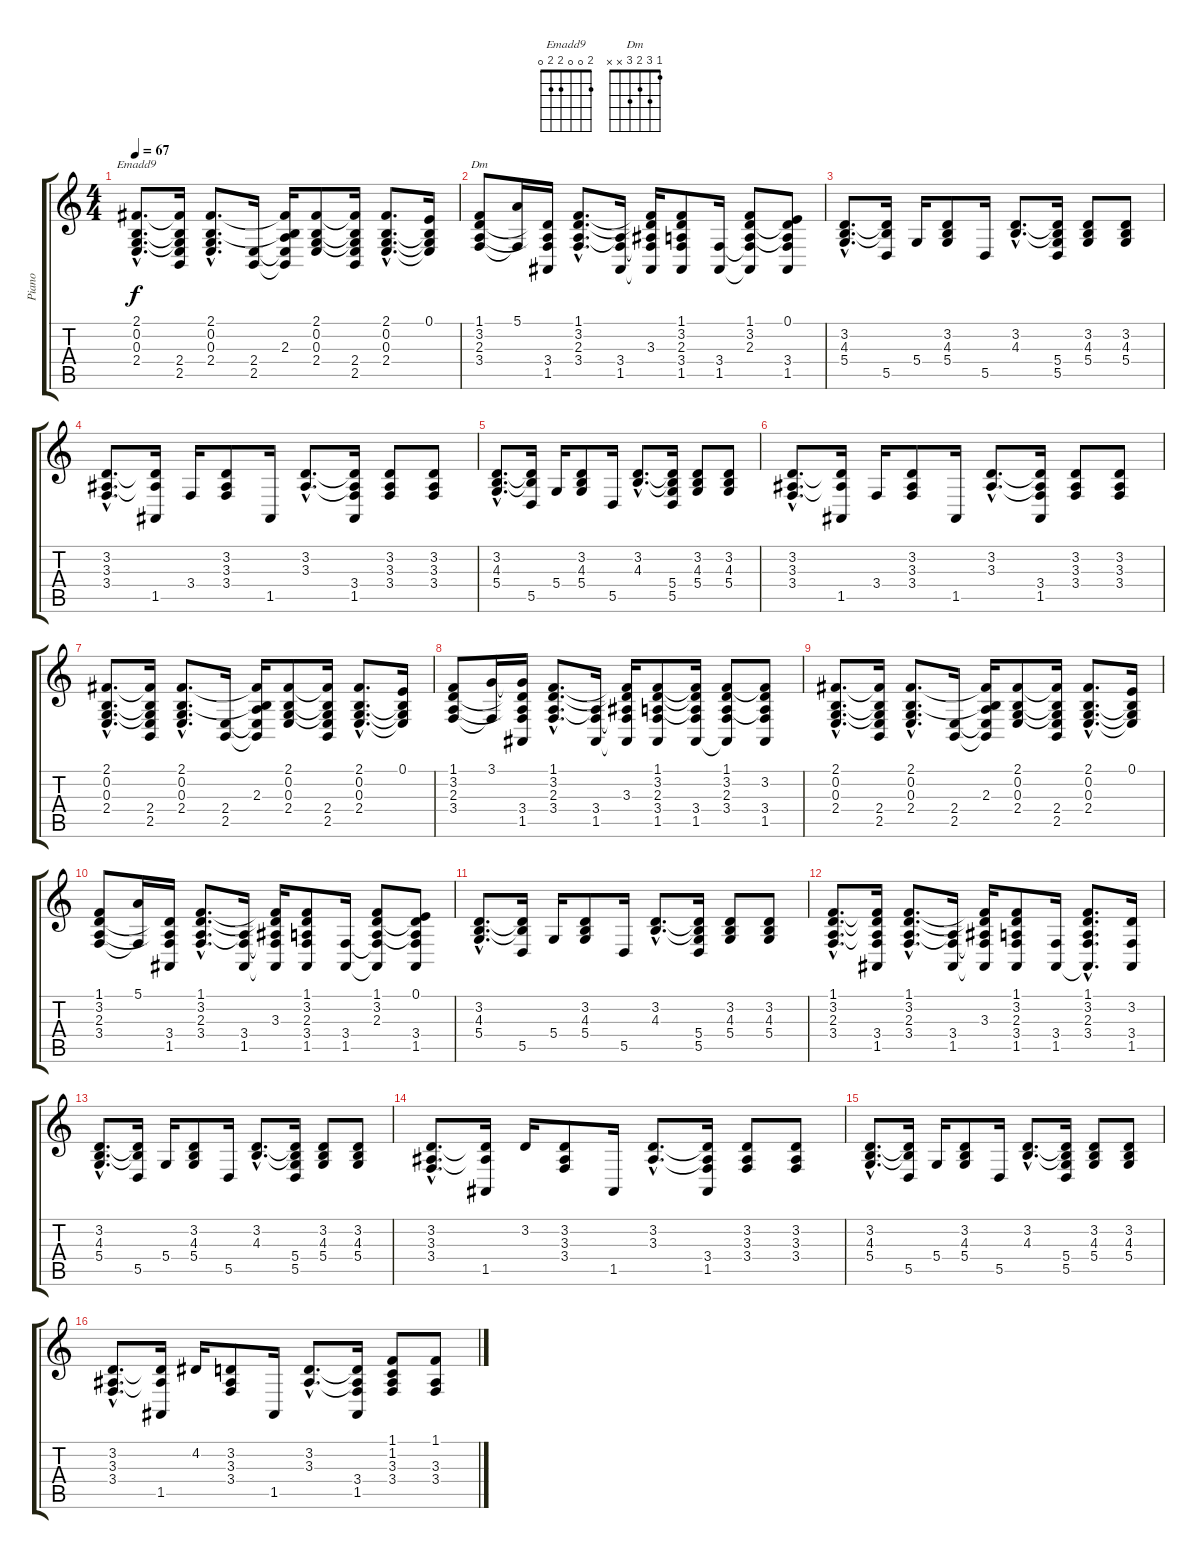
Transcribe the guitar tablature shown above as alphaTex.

\track ("Piano" "Piano") {instrument acousticgrandpiano}
\staff {score tabs}
\tuning (E4 B3 G3 D3 A2 E2) {hide}
\chord ("Emadd9" 2 0 0 2 2 0)
\chord ("Dm" 1 3 2 3 x x)
\ts (4 4)
\tempo 67
\clef g2
\ks c
(2.1{hac} 0.2{hac} 0.3{hac} 2.4{hac}).8{d ch "Emadd9" dy f} (2.1{t} 0.2{t} 0.3{t} 2.4 2.5).16 (2.1{hac} 0.2{hac} 0.3{hac} 2.4{hac}).8{d} (2.4 2.5).16 (2.1{t} 0.2{t} 2.3 2.4{t} 2.5{t}).16 (2.1 0.2 0.3 2.4).8 (2.1{t} 0.2{t} 0.3{t} 2.4 2.5).16 (2.1{hac} 0.2{hac} 0.3{hac} 2.4{hac}).8{d} (0.1 0.2{t} 0.3{t} 2.4{t}).16 |
(1.1 3.2 2.3 3.4).8{ch "Dm"} (5.1 3.4{t}).16 (3.2{t} 2.3{t} 3.4 1.5).16 (1.1{hac} 3.2{hac} 2.3{hac} 3.4{hac}).8{d} (2.3{t} 3.4 1.5).16 (1.1{t} 3.2{t} 3.3 3.4{t} 1.5{t}).16 (1.1 3.2 2.3 3.4 1.5).8 (3.4 1.5).16 (1.1 3.2 2.3 3.4{t} 1.5{t}).8 (0.1 3.2{t} 2.3{t} 3.4 1.5).8 |
(3.2{hac} 4.3{hac} 5.4{hac}).8{d} (3.2{t} 4.3{t} 5.5).16 5.4.16 (3.2 4.3 5.4).8 5.5.16 (3.2{hac} 4.3{hac}).8{d} (3.2{t} 4.3{t} 5.4 5.5).16 (3.2 4.3 5.4).8 (3.2 4.3 5.4).8 |
(3.2{hac} 3.3{hac} 3.4{hac}).8{d} (3.2{t} 3.3{t} 1.5).16 3.4.16 (3.2 3.3 3.4).8 1.5.16 (3.2{hac} 3.3{hac}).8{d} (3.2{t} 3.3{t} 3.4 1.5).16 (3.2 3.3 3.4).8 (3.2 3.3 3.4).8 |
(3.2{hac} 4.3{hac} 5.4{hac}).8{d} (3.2{t} 4.3{t} 5.5).16 5.4.16 (3.2 4.3 5.4).8 5.5.16 (3.2{hac} 4.3{hac}).8{d} (3.2{t} 4.3{t} 5.4 5.5).16 (3.2 4.3 5.4).8 (3.2 4.3 5.4).8 |
(3.2{hac} 3.3{hac} 3.4{hac}).8{d} (3.2{t} 3.3{t} 1.5).16 3.4.16 (3.2 3.3 3.4).8 1.5.16 (3.2{hac} 3.3{hac}).8{d} (3.2{t} 3.3{t} 3.4 1.5).16 (3.2 3.3 3.4).8 (3.2 3.3 3.4).8 |
(2.1{hac} 0.2{hac} 0.3{hac} 2.4{hac}).8{d} (2.1{t} 0.2{t} 0.3{t} 2.4 2.5).16 (2.1{hac} 0.2{hac} 0.3{hac} 2.4{hac}).8{d} (2.4 2.5).16 (2.1{t} 0.2{t} 2.3 2.4{t} 2.5{t}).16 (2.1 0.2 0.3 2.4).8 (2.1{t} 0.2{t} 0.3{t} 2.4 2.5).16 (2.1{hac} 0.2{hac} 0.3{hac} 2.4{hac}).8{d} (0.1 0.2{t} 0.3{t} 2.4{t}).16 |
(1.1 3.2 2.3 3.4).8 (3.1 3.4{t}).16 (3.1{t} 3.2{t} 2.3{t} 3.4 1.5).16 (1.1{hac} 3.2{hac} 2.3{hac} 3.4{hac}).8{d} (2.3{t} 3.4 1.5).16 (1.1{t} 3.2{t} 3.3 3.4{t} 1.5{t}).16 (1.1 3.2 2.3 3.4 1.5).8 (1.1{t} 3.2{t} 2.3{t} 3.4 1.5).16 (1.1 3.2 2.3 3.4 1.5{t}).8 (1.1{t} 3.2 2.3{t} 3.4 1.5).8 |
(2.1{hac} 0.2{hac} 0.3{hac} 2.4{hac}).8{d} (2.1{t} 0.2{t} 0.3{t} 2.4 2.5).16 (2.1{hac} 0.2{hac} 0.3{hac} 2.4{hac}).8{d} (2.4 2.5).16 (2.1{t} 0.2{t} 2.3 2.4{t} 2.5{t}).16 (2.1 0.2 0.3 2.4).8 (2.1{t} 0.2{t} 0.3{t} 2.4 2.5).16 (2.1{hac} 0.2{hac} 0.3{hac} 2.4{hac}).8{d} (0.1 0.2{t} 0.3{t} 2.4{t}).16 |
(1.1 3.2 2.3 3.4).8 (5.1 3.4{t}).16 (3.2{t} 2.3{t} 3.4 1.5).16 (1.1{hac} 3.2{hac} 2.3{hac} 3.4{hac}).8{d} (2.3{t} 3.4 1.5).16 (1.1{t} 3.2{t} 3.3 3.4{t} 1.5{t}).16 (1.1 3.2 2.3 3.4 1.5).8 (3.4 1.5).16 (1.1 3.2 2.3 3.4{t} 1.5{t}).8 (0.1 3.2{t} 2.3{t} 3.4 1.5).8 |
(3.2{hac} 4.3{hac} 5.4{hac}).8{d} (3.2{t} 4.3{t} 5.5).16 5.4.16 (3.2 4.3 5.4).8 5.5.16 (3.2{hac} 4.3{hac}).8{d} (3.2{t} 4.3{t} 5.4 5.5).16 (3.2 4.3 5.4).8 (3.2 4.3 5.4).8 |
(1.1{hac} 3.2{hac} 2.3{hac} 3.4{hac}).8{d} (1.1{t} 3.2{t} 2.3{t} 3.4 1.5).16 (1.1{hac} 3.2{hac} 2.3{hac} 3.4{hac}).8{d} (2.3{t} 3.4 1.5).16 (1.1{t} 3.2{t} 3.3 3.4{t} 1.5{t}).16 (1.1 3.2 2.3 3.4 1.5).8 (3.4 1.5).16 (1.1{hac} 3.2{hac} 2.3{hac} 3.4{hac} 1.5{hac t}).8{d} (3.2 3.4 1.5).16 |
(3.2{hac} 4.3{hac} 5.4{hac}).8{d} (3.2{t} 4.3{t} 5.5).16 5.4.16 (3.2 4.3 5.4).8 5.5.16 (3.2{hac} 4.3{hac}).8{d} (3.2{t} 4.3{t} 5.4 5.5).16 (3.2 4.3 5.4).8 (3.2 4.3 5.4).8 |
(3.2{hac} 3.3{hac} 3.4{hac}).8{d} (3.2{t} 3.3{t} 1.5).16 3.2.16 (3.2 3.3 3.4).8 1.5.16 (3.2{hac} 3.3{hac}).8{d} (3.2{t} 3.3{t} 3.4 1.5).16 (3.2 3.3 3.4).8 (3.2 3.3 3.4).8 |
(3.2{hac} 4.3{hac} 5.4{hac}).8{d} (3.2{t} 4.3{t} 5.5).16 5.4.16 (3.2 4.3 5.4).8 5.5.16 (3.2{hac} 4.3{hac}).8{d} (3.2{t} 4.3{t} 5.4 5.5).16 (3.2 4.3 5.4).8 (3.2 4.3 5.4).8 |
(3.2{hac} 3.3{hac} 3.4{hac}).8{d} (3.2{t} 3.3{t} 1.5).16 4.2.16 (3.2 3.3 3.4).8 1.5.16 (3.2{hac} 3.3{hac}).8{d} (3.2{t} 3.3{t} 3.4 1.5).16 (1.1 1.2 3.3 3.4).8 (1.1 3.3 3.4).8
